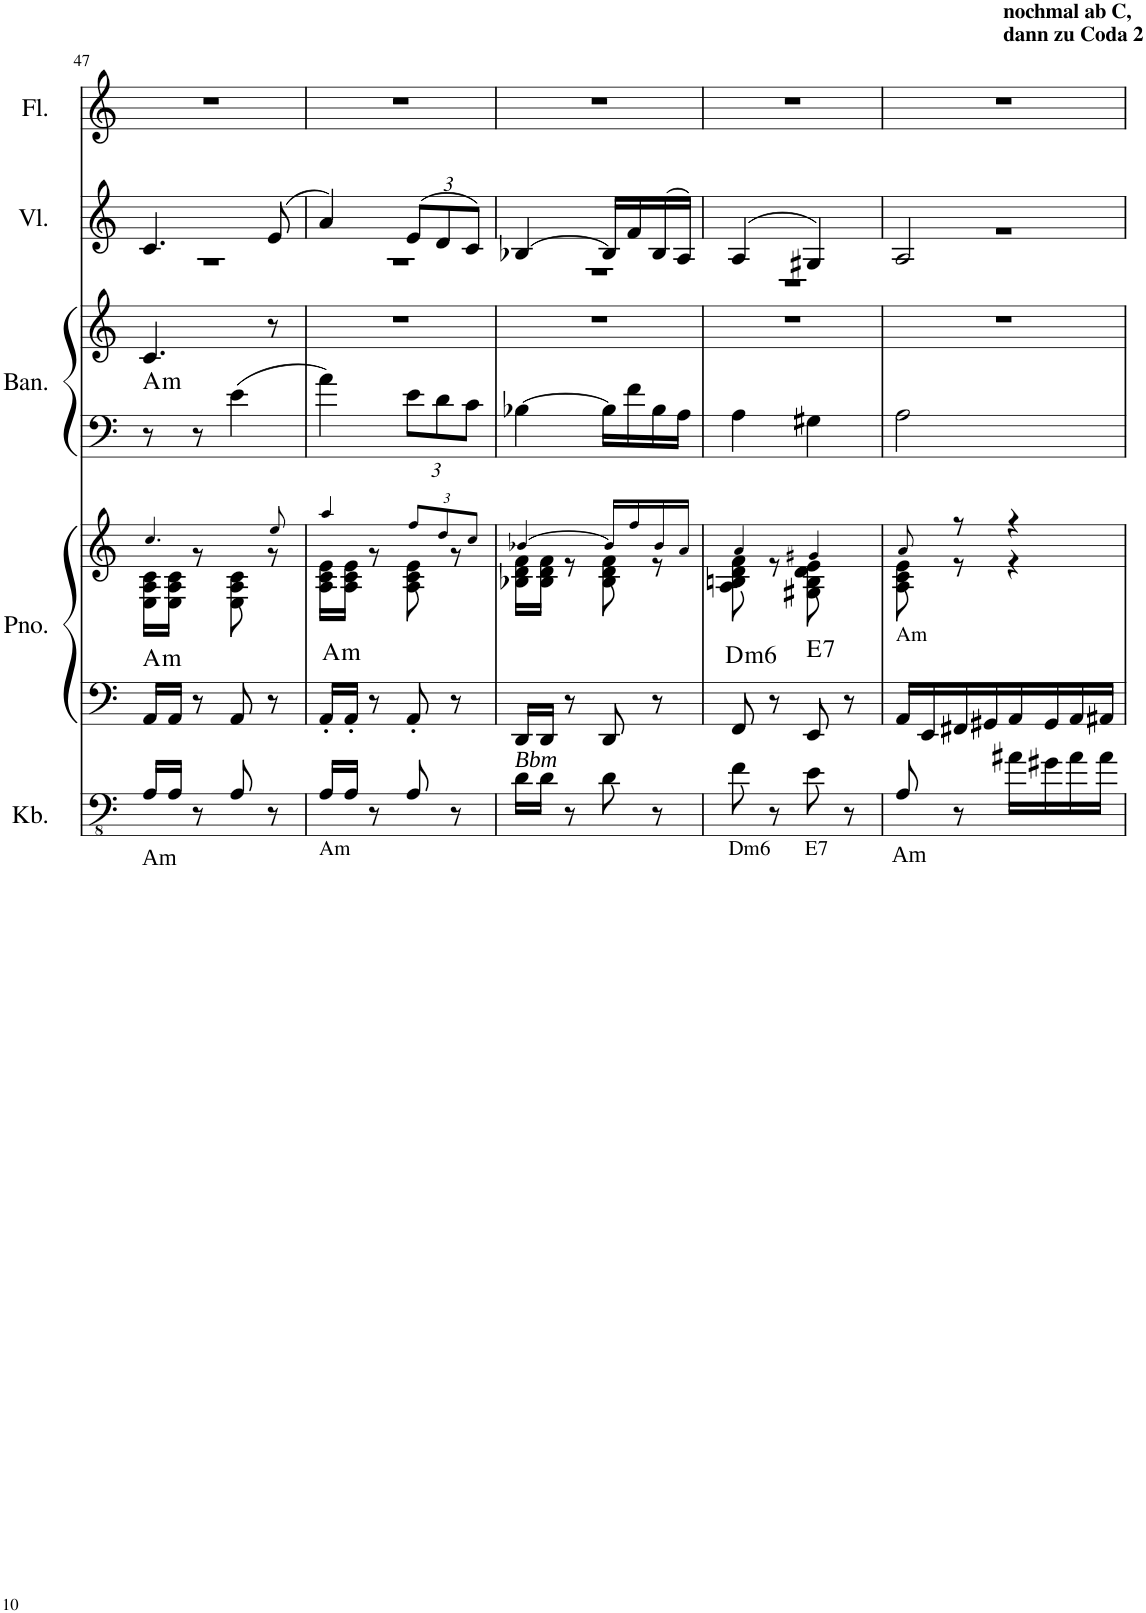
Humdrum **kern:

**kern	**text	**kern	**kern	**harte	**kern	**kern	**harte	**kern	**kern
*part5	*part5	*part4	*part4	*part4	*part3	*part3	*part3	*part2	*part1
*staff7	*staff7	*staff6	*staff5	*	*staff4	*staff3	*	*staff2	*staff1
*I"Kontrabass	*	*I"Piano	*	*	*I"Bandoneon	*	*	*I"Violine	*I"Flöte
*I'Kb.	*	*I'Pno.	*	*	*I'Ban.	*	*	*I'Vl.	*I'Fl.
!!LO:PB:g=z
*clefFv4	*	*clefF4	*clefG2	*	*clefF4	*clefG2	*	*clefG2	*clefG2
*Trd7c12	*	*	*	*	*	*	*	*	*
*k[]	*	*k[]	*k[]	*	*k[]	*k[]	*	*k[]	*k[]
*M4/8	*	*M4/8	*M4/8	*	*M4/8	*M4/8	*	*M4/8	*M4/8
=47	=47	=47	=47	=47	=47	=47	=47	=47	=47
!	!LO:LY:b	!	!	!LO:H:kt=m	!	!	!LO:H:kt=m	!	!
*	*	*	*^	*	*	*	*	*^	*
16AA/LL	Am	16AA/LL	4.cc/	16E\ 16A\ 16c\LL	A:min	8r	4.c/	A:min	4.c/	2r	2r
16AA/JJ	.	16AA/JJ	.	16E\ 16A\ 16c\JJ	.	.	.	.	.	.	.
8r	.	8r	.	8r	.	8r	.	.	.	.	.
8AA/	.	8AA/	.	8E\ 8A\ 8c\	.	4e\	.	.	.	.	.
8r	.	8r	8ee/	8r	.	.	8r	.	(8e/	.	.
=48	=48	=48	=48	=48	=48	=48	=48	=48	=48	=48	=48
!LO:TX:b:t=Am	!	!	!	!	!LO:H:kt=m	!	!	!	!	!	!
16AA/LL	.	16AA'/LL	4aa/	16A\ 16c\ 16e\LL	A:min	4a\	2r	.	4a/)	2r	2r
16AA/JJ	.	16AA'/JJ	.	16A\ 16c\ 16e\JJ	.	.	.	.	.	.	.
8r	.	8r	.	8r	.	.	.	.	.	.	.
*	*	*	*Xbrackettup	*	*	*Xbrackettup	*	*	*Xbrackettup	*	*
8AA/	.	8AA'/	12ff/L	8A\ 8c\ 8e\	.	12e\L	.	.	(12e/L	.	.
.	.	.	12dd/	.	.	12d\	.	.	12d/	.	.
8r	.	8r	.	8r	.	.	.	.	.	.	.
.	.	.	12cc/J	.	.	12c\J	.	.	12c/J)	.	.
=49	=49	=49	=49	=49	=49	=49	=49	=49	=49	=49	=49
!	!	!LO:TX:b:i:t=Bbm	!	!	!	!	!	!	!	!	!
16D\LL	.	16DD/LL	4b-X/	16B-X\ 16d\ 16f\LL	.	[4B-X\	2r	.	[4B-X/	2r	2r
16D\JJ	.	16DD/JJ	.	16B-\ 16d\ 16f\JJ	.	.	.	.	.	.	.
8r	.	8r	.	8r	.	.	.	.	.	.	.
8D\	.	8DD/	16b-/LL	8B-\ 8d\ 8f\	.	16B-\LL]	.	.	16B-/LL]	.	.
.	.	.	16ff/	.	.	16f\	.	.	16f/	.	.
8r	.	8r	16b-/	8r	.	16B-\	.	.	(16B-/	.	.
.	.	.	16a/JJ	.	.	16A\JJ	.	.	16A/JJ)	.	.
=50	=50	=50	=50	=50	=50	=50	=50	=50	=50	=50	=50
*	*	*	*	*^	*	*	*	*	*	*	*
!LO:TX:b:t=Dm6	!	!	!	!	!	!LO:H:kt=m6	!	!	!	!	!	!
8F\	.	8FF/	4a/	8A\ 8Bn\ 8d\ 8f\	4ryy	D:min6	4A\	2r	.	(4A/	2r	2r
8r	.	8r	.	8r	.	.	.	.	.	.	.	.
!LO:TX:b:t=E7	!	!	!	!	!	!LO:H:kt=7	!	!	!	!	!	!
8E\	.	8EE/	4g#X/	4d\ 4e\	8G#X\ 8B\	E:7	4G#X\	.	.	4G#X/)	.	.
8r	.	8r	.	.	8ryy	.	.	.	.	.	.	.
!!LO:REH:place=s1:a:t=dann zu Coda 2:qo=1.75
!!LO:REH:place=s1:a:B:enc=none:t=nochmal ab C,:qo=1.75
=51	=51	=51	=51	=51	=51	=51	=51	=51	=51	=51	=51	=51
!	!	!LO:TX:a:t=Am	!	!	!	!	!	!	!	!	!	!
!	!LO:LY:b	!	!	!	!	!	!	!	!	!	!	!
*	*	*	*	*v	*v	*	*	*	*	*	*	*
8AA/	Am	16AA/LL	8a/	8A\ 8c\ 8e\	.	2A\	2r	.	2A/	2r	2r
.	.	16EE/	.	.	.	.	.	.	.	.	.
8r	.	16FF#X/	8r	8r	.	.	.	.	.	.	.
.	.	16GG#X/	.	.	.	.	.	.	.	.	.
16A#X\LL	.	16AA/	4r	4r	.	.	.	.	.	.	.
16G#X\	.	16GG#/	.	.	.	.	.	.	.	.	.
16A#\	.	16AA/	.	.	.	.	.	.	.	.	.
16A#\JJ	.	16AA#X/JJ	.	.	.	.	.	.	.	.	.
*	*	*	*v	*v	*	*	*	*	*v	*v	*
=	=	=	=	=	=	=	=	=	=
*-	*-	*-	*-	*-	*-	*-	*-	*-	*-
